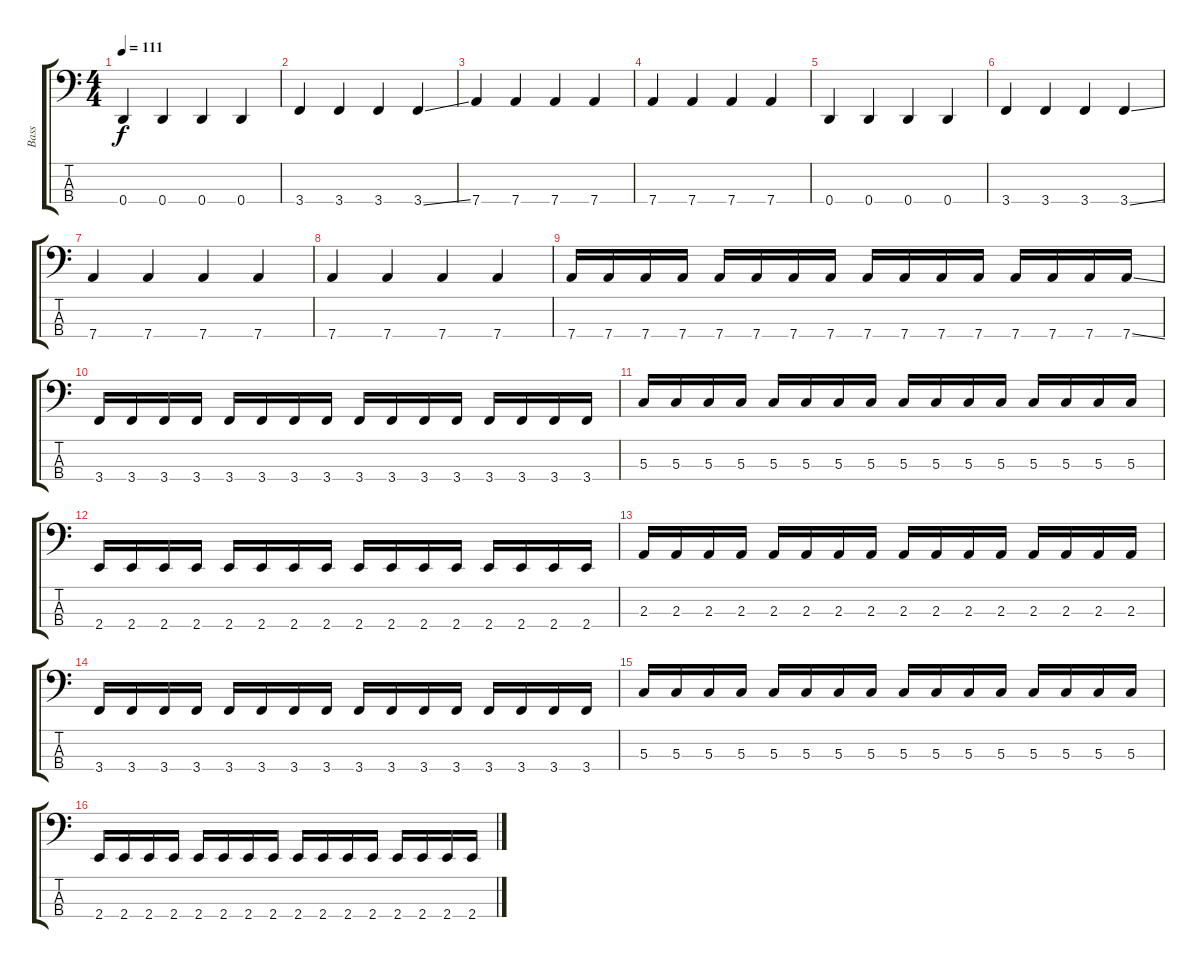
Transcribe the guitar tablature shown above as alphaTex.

\track ("Bass" "Bass") {instrument electricbassfinger}
\staff {score tabs}
\tuning (F2 C2 G1 D1) {hide}
\ts (4 4)
\tempo 111
\clef f4
\ks c
0.4.4{dy f} 0.4.4 0.4.4 0.4.4 |
3.4.4 3.4.4 3.4.4 3.4{ss}.4 |
7.4.4 7.4.4 7.4.4 7.4.4 |
7.4.4 7.4.4 7.4.4 7.4.4 |
0.4.4 0.4.4 0.4.4 0.4.4 |
3.4.4 3.4.4 3.4.4 3.4{ss}.4 |
7.4.4 7.4.4 7.4.4 7.4.4 |
7.4.4 7.4.4 7.4.4 7.4.4 |
7.4.16 7.4.16 7.4.16 7.4.16 7.4.16 7.4.16 7.4.16 7.4.16 7.4.16 7.4.16 7.4.16 7.4.16 7.4.16 7.4.16 7.4.16 7.4{ss}.16 |
3.4.16 3.4.16 3.4.16 3.4.16 3.4.16 3.4.16 3.4.16 3.4.16 3.4.16 3.4.16 3.4.16 3.4.16 3.4.16 3.4.16 3.4.16 3.4.16 |
5.3.16 5.3.16 5.3.16 5.3.16 5.3.16 5.3.16 5.3.16 5.3.16 5.3.16 5.3.16 5.3.16 5.3.16 5.3.16 5.3.16 5.3.16 5.3.16 |
2.4.16 2.4.16 2.4.16 2.4.16 2.4.16 2.4.16 2.4.16 2.4.16 2.4.16 2.4.16 2.4.16 2.4.16 2.4.16 2.4.16 2.4.16 2.4.16 |
2.3.16 2.3.16 2.3.16 2.3.16 2.3.16 2.3.16 2.3.16 2.3.16 2.3.16 2.3.16 2.3.16 2.3.16 2.3.16 2.3.16 2.3.16 2.3.16 |
3.4.16 3.4.16 3.4.16 3.4.16 3.4.16 3.4.16 3.4.16 3.4.16 3.4.16 3.4.16 3.4.16 3.4.16 3.4.16 3.4.16 3.4.16 3.4.16 |
5.3.16 5.3.16 5.3.16 5.3.16 5.3.16 5.3.16 5.3.16 5.3.16 5.3.16 5.3.16 5.3.16 5.3.16 5.3.16 5.3.16 5.3.16 5.3.16 |
2.4.16 2.4.16 2.4.16 2.4.16 2.4.16 2.4.16 2.4.16 2.4.16 2.4.16 2.4.16 2.4.16 2.4.16 2.4.16 2.4.16 2.4.16 2.4.16
